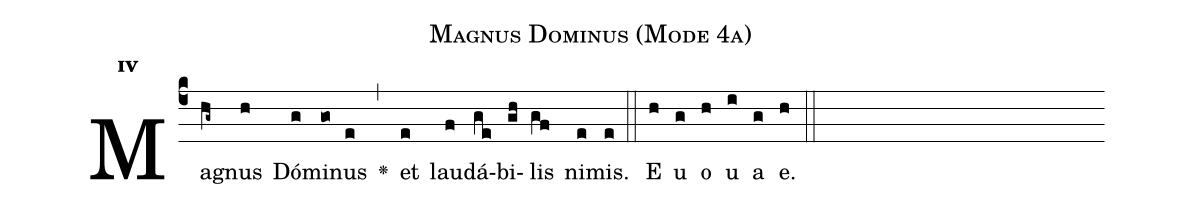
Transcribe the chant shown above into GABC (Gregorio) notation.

name:Magnus Dominus (Mode 4a);
office-part:Antiphona;
mode:4;
%%
initial-style: 1;
name: Magnus Dominus;
book: Antiphonae & Responsoria/Tomus III, p. 21;
occasion: Psalterium Hebdomada I Feria V;
office-part: Laudes Ant 3;
user-notes: ;
commentary: ;
annotation: 4a;
centering-scheme: english;
fontsize: 12;
font: OFLSortsMillGoudy;
height: 11;
width: 4.5;
%%
(c4)Ma(hg~)gnus(h) Dó(g)mi(go)nus(e) <v>\greheightstar</v>(,) et(e) lau(f)dá(ge)bi(gh)lis(gf) ni(e)mis.(e) (::)
E(h) u(g) o(h) u(i) a(g) e.(h) (::)
